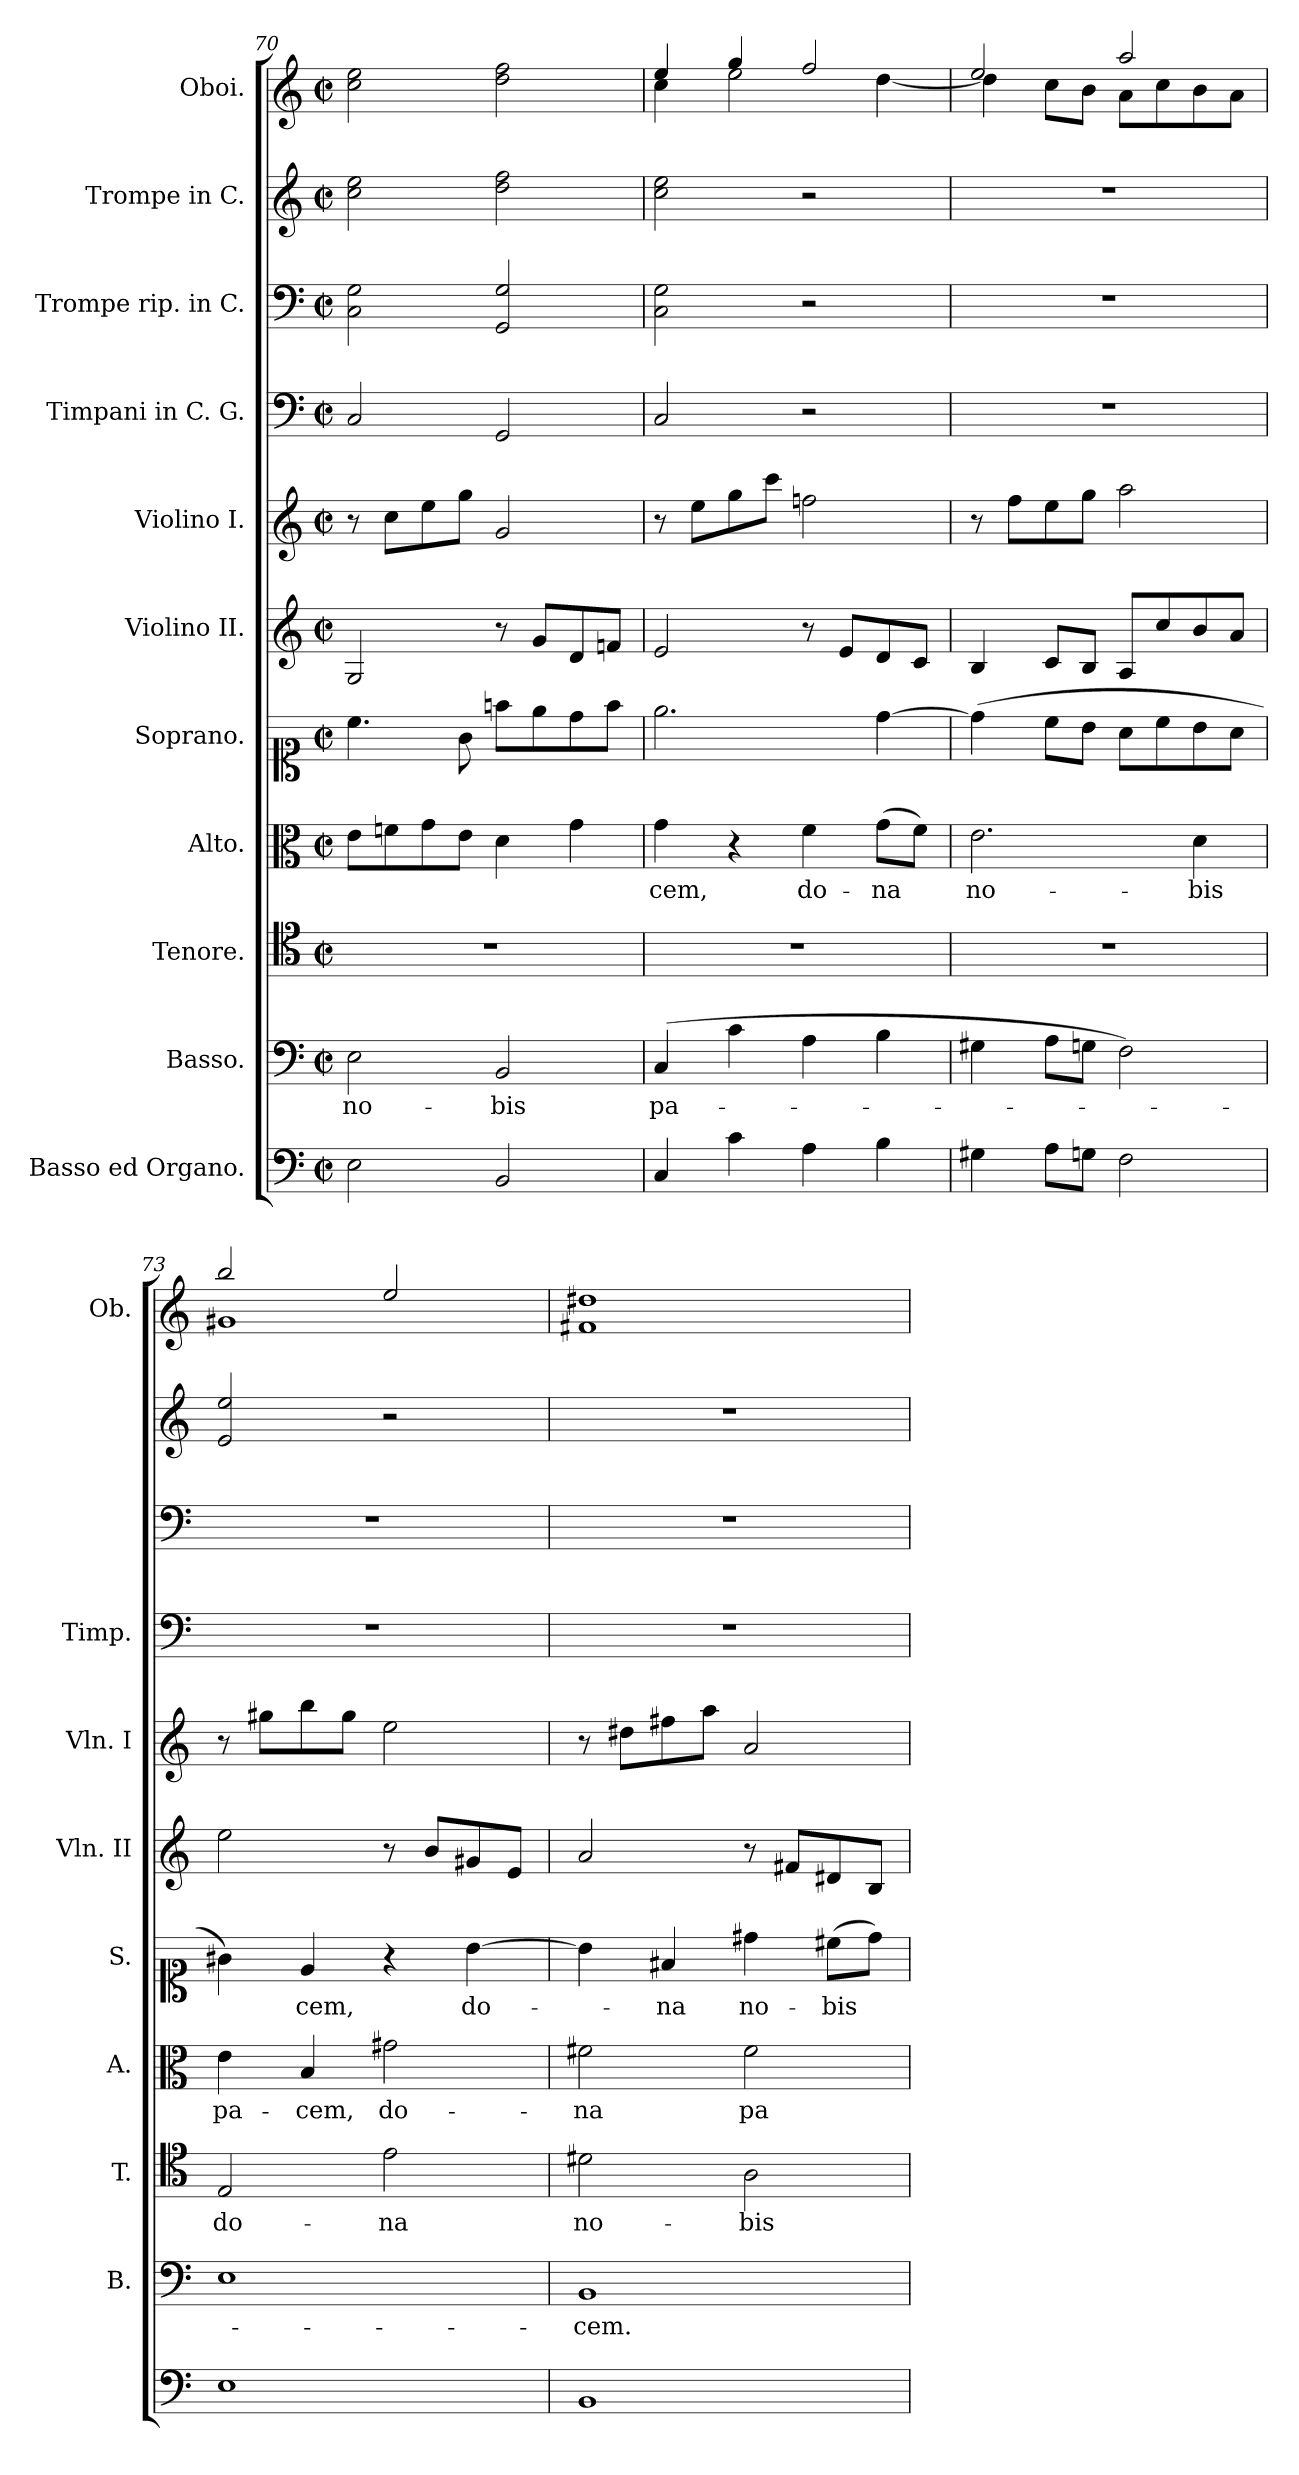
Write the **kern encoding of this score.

**kern	**kern	**text	**kern	**text	**kern	**text	**kern	**text	**kern	**kern	**kern	**kern	**kern	**kern
*part11	*part10	*part10	*part9	*part9	*part8	*part8	*part7	*part7	*part6	*part5	*part4	*part3	*part2	*part1
*staff11	*staff10	*staff10	*staff9	*staff9	*staff8	*staff8	*staff7	*staff7	*staff6	*staff5	*staff4	*staff3	*staff2	*staff1
*I"Basso ed  Organo.	*I"Basso.	*	*I"Tenore.	*	*I"Alto.	*	*I"Soprano.	*	*I"Violino II.	*I"Violino I.	*I"Timpani in C. G.	*I"Trompe rip. in C.	*I"Trompe in C.	*I"Oboi.
*	*I'B.	*	*I'T.	*	*I'A.	*	*I'S.	*	*I'Vln. II	*I'Vln. I	*I'Timp.	*	*	*I'Ob.
*clefF4	*clefF4	*	*clefC4	*	*clefC3	*	*clefC1	*	*clefG2	*clefG2	*clefF4	*clefF4	*clefG2	*clefG2
*k[]	*k[]	*	*k[]	*	*k[]	*	*k[]	*	*k[]	*k[]	*k[]	*k[]	*k[]	*k[]
*M2/2	*M2/2	*	*M2/2	*	*M2/2	*	*M2/2	*	*M2/2	*M2/2	*M2/2	*M2/2	*M2/2	*M2/2
*met(c|)	*met(c|)	*	*met(c|)	*	*met(c|)	*	*met(c|)	*	*met(c|)	*met(c|)	*met(c|)	*met(c|)	*met(c|)	*met(c|)
=70	=70	=70	=70	=70	=70	=70	=70	=70	=70	=70	=70	=70	=70	=70
!	!	!LO:LY:b	!	!	!	!	!	!	!	!	!	!	!	!
2E\	2E\	no-	1r	.	8e\L	.	4.cc\	.	2G/	8r	2C/	2C\ 2G\	2cc\ 2ee\	2cc\ 2ee\
.	.	.	.	.	8fn\	.	.	.	.	8cc\L	.	.	.	.
.	.	.	.	.	8g\	.	.	.	.	8ee\	.	.	.	.
.	.	.	.	.	8e\J	.	8g\	.	.	8gg\J	.	.	.	.
!	!	!LO:LY:b	!	!	!	!	!	!	!	!	!	!	!	!
2BB/	2BB/	-bis	.	.	4d\	.	8ffn\L	.	8r	2g/	2GG/	2GG/ 2G/	2dd\ 2ff\	2dd\ 2ff\
.	.	.	.	.	.	.	8ee\	.	8g/L	.	.	.	.	.
.	.	.	.	.	4g\	.	8dd\	.	8d/	.	.	.	.	.
.	.	.	.	.	.	.	8ff\J	.	8fn/J	.	.	.	.	.
=71	=71	=71	=71	=71	=71	=71	=71	=71	=71	=71	=71	=71	=71	=71
!	!	!LO:LY:b	!	!	!	!LO:LY:b	!	!	!	!	!	!	!	!
*	*	*	*	*	*	*	*	*	*	*	*	*	*	*^
4C/	(>4C/	pa-	1r	.	4g\	-cem,	2.ee\	.	2e/	8r	2C/	2C\ 2G\	2cc\ 2ee\	4ee/	4cc\
.	.	.	.	.	.	.	.	.	.	8ee\L	.	.	.	.	.
4c\	4c\	.	.	.	4r	.	.	.	.	8gg\	.	.	.	4gg/	2ee\
.	.	.	.	.	.	.	.	.	.	8ccc\J	.	.	.	.	.
!	!	!	!	!	!	!LO:LY:b	!	!	!	!	!	!	!	!	!
4A\	4A\	.	.	.	4f\	do-	.	.	8r	2ffn\	2r	2r	2r	2ff/	.
.	.	.	.	.	.	.	.	.	8e/L	.	.	.	.	.	.
!	!	!	!	!	!	!LO:LY:b	!	!	!	!	!	!	!	!	!
4B\	4B\	.	.	.	(>8g\L	-na	[4dd\	.	8d/	.	.	.	.	.	[4dd\
.	.	.	.	.	8f\J)	.	.	.	8c/J	.	.	.	.	.	.
!!LO:LB:g=z	!!
=72	=72	=72	=72	=72	=72	=72	=72	=72	=72	=72	=72	=72	=72	=72	=72
!	!	!	!	!	!	!LO:LY:b	!	!	!	!	!	!	!	!	!
4G#X\	4G#X\	.	1r	.	2.e\	no-	(>4dd\]	.	4B/	8r	1r	1r	1r	2ee/	4dd\]
.	.	.	.	.	.	.	.	.	.	8ff\L	.	.	.	.	.
8A\L	8A\L	.	.	.	.	.	8cc\L	.	8c/L	8ee\	.	.	.	.	8cc\L
8Gn\J	8Gn\J	.	.	.	.	.	8b\J	.	8B/J	8gg\J	.	.	.	.	8b\J
2F\	2F\)	.	.	.	.	.	8a\L	.	8A/L	2aa\	.	.	.	2aa/	8a\L
.	.	.	.	.	.	.	8cc\	.	8cc/	.	.	.	.	.	8cc\
!	!	!	!	!	!	!LO:LY:b	!	!	!	!	!	!	!	!	!
.	.	.	.	.	4d\	-bis	8b\	.	8b/	.	.	.	.	.	8b\
.	.	.	.	.	.	.	8a\J	.	8a/J	.	.	.	.	.	8a\J
=73	=73	=73	=73	=73	=73	=73	=73	=73	=73	=73	=73	=73	=73	=73	=73
!	!	!	!	!LO:LY:b	!	!LO:LY:b	!	!	!	!	!	!	!	!	!
1E	1E	.	2E/	do-	4e\	pa-	4g#X\)	.	2ee\	8r	1r	1r	2e/ 2ee/	2bb/	1g#X
.	.	.	.	.	.	.	.	.	.	8gg#X\L	.	.	.	.	.
!	!	!	!	!	!	!LO:LY:b	!	!LO:LY:b	!	!	!	!	!	!	!
.	.	.	.	.	4B/	-cem,	4e/	-cem,	.	8bb\	.	.	.	.	.
.	.	.	.	.	.	.	.	.	.	8gg#\J	.	.	.	.	.
!	!	!	!	!LO:LY:b	!	!LO:LY:b	!	!	!	!	!	!	!	!	!
.	.	.	2e\	-na	2g#X\	do-	4r	.	8r	2ee\	.	.	2r	2ee/	.
.	.	.	.	.	.	.	.	.	8b/L	.	.	.	.	.	.
!	!	!	!	!	!	!	!	!LO:LY:b	!	!	!	!	!	!	!
.	.	.	.	.	.	.	[4b\	do-	8g#X/	.	.	.	.	.	.
.	.	.	.	.	.	.	.	.	8e/J	.	.	.	.	.	.
*	*	*	*	*	*	*	*	*	*	*	*	*	*	*v	*v
=74	=74	=74	=74	=74	=74	=74	=74	=74	=74	=74	=74	=74	=74	=74
!	!	!LO:LY:b	!	!LO:LY:b	!	!LO:LY:b	!	!	!	!	!	!	!	!
1BB	1BB	-cem.	2d#X\	no-	2f#X\	-na	4b\]	.	2a/	8r	1r	1r	1r	1f#X 1dd#X
.	.	.	.	.	.	.	.	.	.	8dd#X\L	.	.	.	.
!	!	!	!	!	!	!	!	!LO:LY:b	!	!	!	!	!	!
.	.	.	.	.	.	.	4f#X/	-na	.	8ff#X\	.	.	.	.
.	.	.	.	.	.	.	.	.	.	8aa\J	.	.	.	.
!	!	!	!	!LO:LY:b	!	!LO:LY:b	!	!LO:LY:b	!	!	!	!	!	!
.	.	.	2A\	-bis	2f#\	pa-	4dd#X\	no-	8r	2a/	.	.	.	.
.	.	.	.	.	.	.	.	.	8f#X/L	.	.	.	.	.
!	!	!	!	!	!	!	!	!LO:LY:b	!	!	!	!	!	!
.	.	.	.	.	.	.	(>8cc#X\L	-bis	8d#X/	.	.	.	.	.
.	.	.	.	.	.	.	8dd#\J)	.	8B/J	.	.	.	.	.
=	=	=	=	=	=	=	=	=	=	=	=	=	=	=
*-	*-	*-	*-	*-	*-	*-	*-	*-	*-	*-	*-	*-	*-	*-
